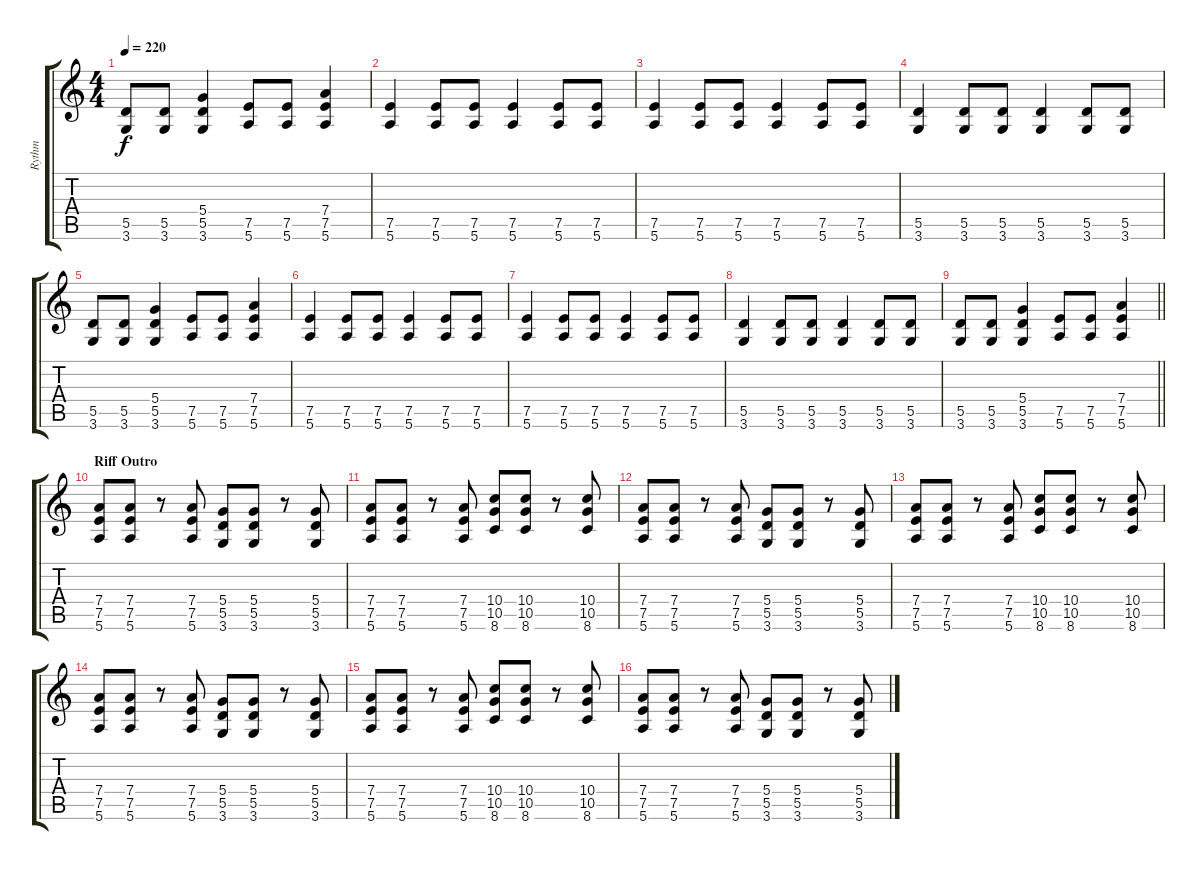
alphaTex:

\track ("Rythm" "Rythm") {instrument overdrivenguitar}
\staff {score tabs}
\tuning (E4 B3 G3 D3 A2 E2) {hide}
\ts (4 4)
\tempo 220
\clef g2
\ks c
(5.5 3.6).8{dy f} (5.5 3.6).8 (5.4 5.5 3.6).4 (7.5 5.6).8 (7.5 5.6).8 (7.4 7.5 5.6).4 |
(7.5 5.6).4 (7.5 5.6).8 (7.5 5.6).8 (7.5 5.6).4 (7.5 5.6).8 (7.5 5.6).8 |
(7.5 5.6).4 (7.5 5.6).8 (7.5 5.6).8 (7.5 5.6).4 (7.5 5.6).8 (7.5 5.6).8 |
(5.5 3.6).4 (5.5 3.6).8 (5.5 3.6).8 (5.5 3.6).4 (5.5 3.6).8 (5.5 3.6).8 |
(5.5 3.6).8 (5.5 3.6).8 (5.4 5.5 3.6).4 (7.5 5.6).8 (7.5 5.6).8 (7.4 7.5 5.6).4 |
(7.5 5.6).4 (7.5 5.6).8 (7.5 5.6).8 (7.5 5.6).4 (7.5 5.6).8 (7.5 5.6).8 |
(7.5 5.6).4 (7.5 5.6).8 (7.5 5.6).8 (7.5 5.6).4 (7.5 5.6).8 (7.5 5.6).8 |
(5.5 3.6).4 (5.5 3.6).8 (5.5 3.6).8 (5.5 3.6).4 (5.5 3.6).8 (5.5 3.6).8 |
\barLineRight lightlight
(5.5 3.6).8 (5.5 3.6).8 (5.4 5.5 3.6).4 (7.5 5.6).8 (7.5 5.6).8 (7.4 7.5 5.6).4 |
\section ("" "Riff Outro")
(7.4 7.5 5.6).8 (7.4 7.5 5.6).8 r.8 (7.4 7.5 5.6).8 (5.4 5.5 3.6).8 (5.4 5.5 3.6).8 r.8 (5.4 5.5 3.6).8 |
(7.4 7.5 5.6).8 (7.4 7.5 5.6).8 r.8 (7.4 7.5 5.6).8 (10.4 10.5 8.6).8 (10.4 10.5 8.6).8 r.8 (10.4 10.5 8.6).8 |
(7.4 7.5 5.6).8 (7.4 7.5 5.6).8 r.8 (7.4 7.5 5.6).8 (5.4 5.5 3.6).8 (5.4 5.5 3.6).8 r.8 (5.4 5.5 3.6).8 |
(7.4 7.5 5.6).8 (7.4 7.5 5.6).8 r.8 (7.4 7.5 5.6).8 (10.4 10.5 8.6).8 (10.4 10.5 8.6).8 r.8 (10.4 10.5 8.6).8 |
(7.4 7.5 5.6).8 (7.4 7.5 5.6).8 r.8 (7.4 7.5 5.6).8 (5.4 5.5 3.6).8 (5.4 5.5 3.6).8 r.8 (5.4 5.5 3.6).8 |
(7.4 7.5 5.6).8 (7.4 7.5 5.6).8 r.8 (7.4 7.5 5.6).8 (10.4 10.5 8.6).8 (10.4 10.5 8.6).8 r.8 (10.4 10.5 8.6).8 |
(7.4 7.5 5.6).8 (7.4 7.5 5.6).8 r.8 (7.4 7.5 5.6).8 (5.4 5.5 3.6).8 (5.4 5.5 3.6).8 r.8 (5.4 5.5 3.6).8
